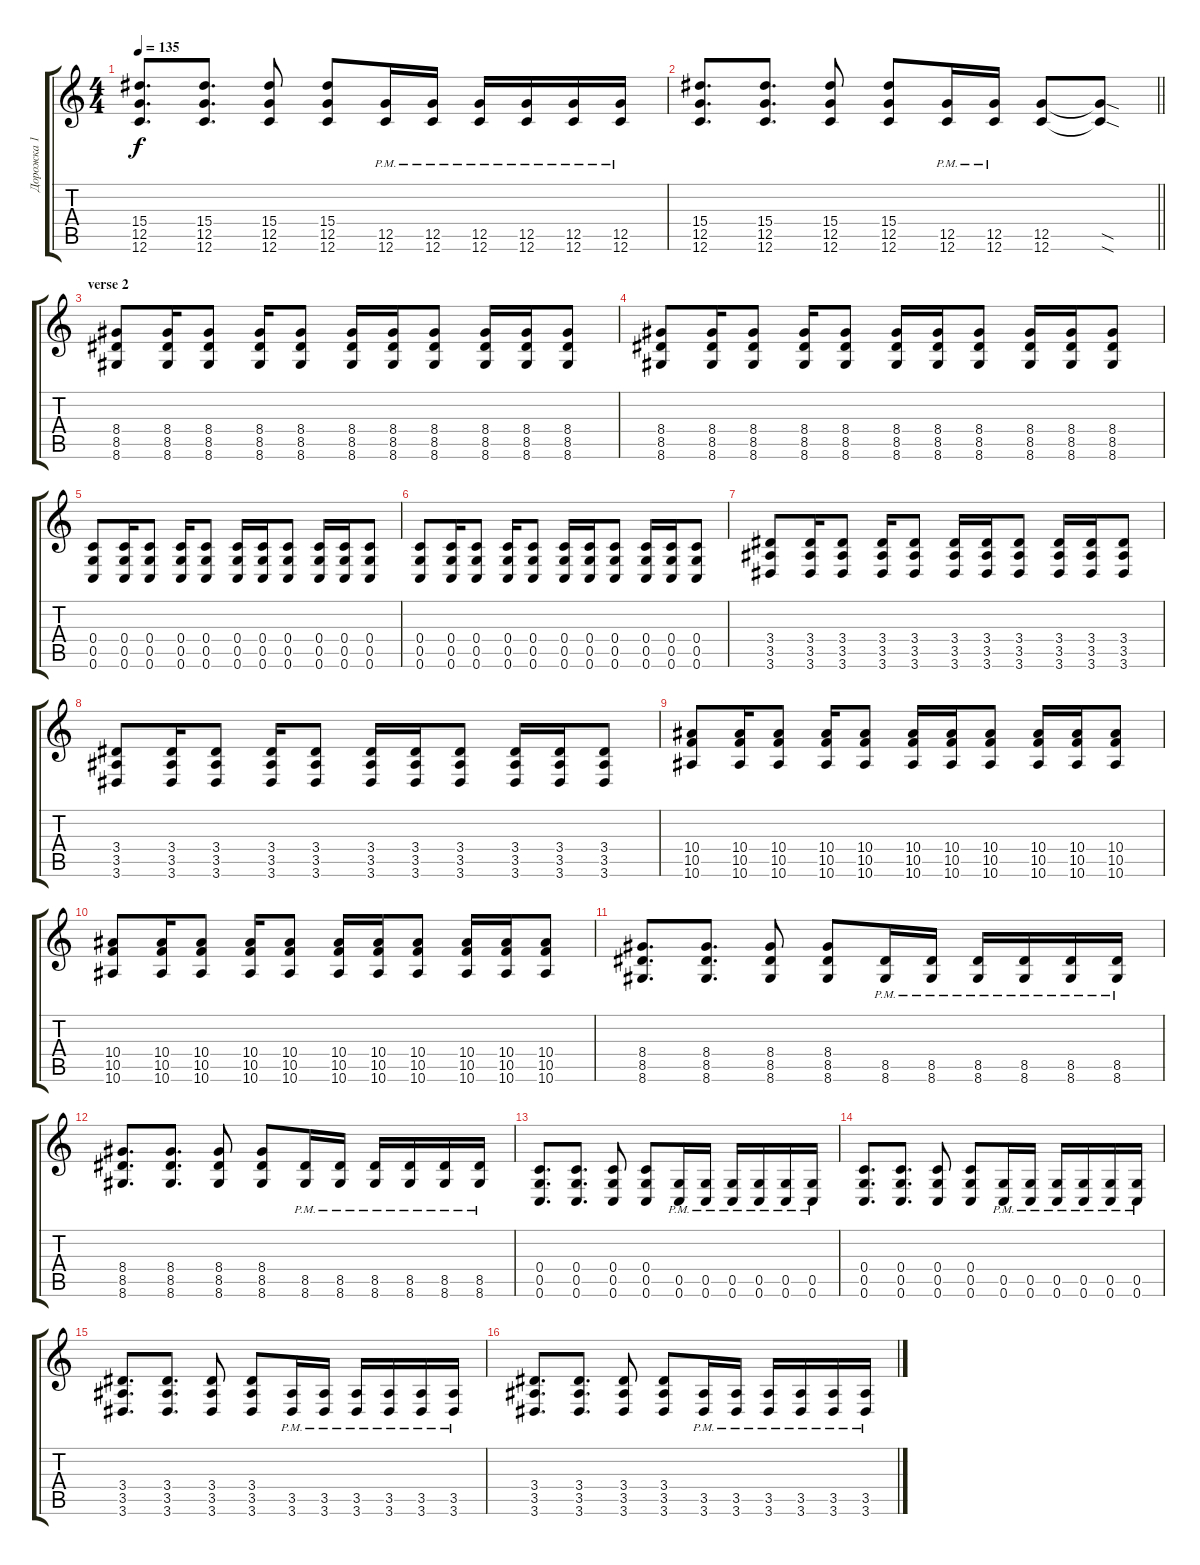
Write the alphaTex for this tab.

\track ("Дорожка 1" "Дорожка 1") {instrument distortionguitar}
\staff {score tabs}
\tuning (D4 A3 F3 C3 G2 C2) {hide}
\ts (4 4)
\tempo 135
\clef g2
\ks c
(15.4 12.5 12.6).8{d dy f volume 13} (15.4 12.5 12.6).8{d} (15.4 12.5 12.6).8 (15.4 12.5 12.6).8 (12.5{pm} 12.6{pm}).16 (12.5{pm} 12.6{pm}).16 (12.5{pm} 12.6{pm}).16 (12.5{pm} 12.6{pm}).16 (12.5{pm} 12.6{pm}).16 (12.5{pm} 12.6{pm}).16 |
\barLineRight lightlight
(15.4 12.5 12.6).8{d} (15.4 12.5 12.6).8{d} (15.4 12.5 12.6).8 (15.4 12.5 12.6).8 (12.5{pm} 12.6{pm}).16 (12.5{pm} 12.6{pm}).16 (12.5 12.6).8 (12.5{sod t} 12.6{sod t}).8 |
\section ("" "verse 2")
(8.4 8.5 8.6).8 (8.4 8.5 8.6).16 (8.4 8.5 8.6).8 (8.4 8.5 8.6).16 (8.4 8.5 8.6).8 (8.4 8.5 8.6).16 (8.4 8.5 8.6).16 (8.4 8.5 8.6).8 (8.4 8.5 8.6).16 (8.4 8.5 8.6).16 (8.4 8.5 8.6).8 |
(8.4 8.5 8.6).8 (8.4 8.5 8.6).16 (8.4 8.5 8.6).8 (8.4 8.5 8.6).16 (8.4 8.5 8.6).8 (8.4 8.5 8.6).16 (8.4 8.5 8.6).16 (8.4 8.5 8.6).8 (8.4 8.5 8.6).16 (8.4 8.5 8.6).16 (8.4 8.5 8.6).8 |
(0.4 0.5 0.6).8 (0.4 0.5 0.6).16 (0.4 0.5 0.6).8 (0.4 0.5 0.6).16 (0.4 0.5 0.6).8 (0.4 0.5 0.6).16 (0.4 0.5 0.6).16 (0.4 0.5 0.6).8 (0.4 0.5 0.6).16 (0.4 0.5 0.6).16 (0.4 0.5 0.6).8 |
(0.4 0.5 0.6).8 (0.4 0.5 0.6).16 (0.4 0.5 0.6).8 (0.4 0.5 0.6).16 (0.4 0.5 0.6).8 (0.4 0.5 0.6).16 (0.4 0.5 0.6).16 (0.4 0.5 0.6).8 (0.4 0.5 0.6).16 (0.4 0.5 0.6).16 (0.4 0.5 0.6).8 |
(3.4 3.5 3.6).8 (3.4 3.5 3.6).16 (3.4 3.5 3.6).8 (3.4 3.5 3.6).16 (3.4 3.5 3.6).8 (3.4 3.5 3.6).16 (3.4 3.5 3.6).16 (3.4 3.5 3.6).8 (3.4 3.5 3.6).16 (3.4 3.5 3.6).16 (3.4 3.5 3.6).8 |
(3.4 3.5 3.6).8 (3.4 3.5 3.6).16 (3.4 3.5 3.6).8 (3.4 3.5 3.6).16 (3.4 3.5 3.6).8 (3.4 3.5 3.6).16 (3.4 3.5 3.6).16 (3.4 3.5 3.6).8 (3.4 3.5 3.6).16 (3.4 3.5 3.6).16 (3.4 3.5 3.6).8 |
(10.4 10.5 10.6).8 (10.4 10.5 10.6).16 (10.4 10.5 10.6).8 (10.4 10.5 10.6).16 (10.4 10.5 10.6).8 (10.4 10.5 10.6).16 (10.4 10.5 10.6).16 (10.4 10.5 10.6).8 (10.4 10.5 10.6).16 (10.4 10.5 10.6).16 (10.4 10.5 10.6).8 |
(10.4 10.5 10.6).8 (10.4 10.5 10.6).16 (10.4 10.5 10.6).8 (10.4 10.5 10.6).16 (10.4 10.5 10.6).8 (10.4 10.5 10.6).16 (10.4 10.5 10.6).16 (10.4 10.5 10.6).8 (10.4 10.5 10.6).16 (10.4 10.5 10.6).16 (10.4 10.5 10.6).8 |
(8.4 8.5 8.6).8{d} (8.4 8.5 8.6).8{d} (8.4 8.5 8.6).8 (8.4 8.5 8.6).8 (8.5{pm} 8.6{pm}).16 (8.5{pm} 8.6{pm}).16 (8.5{pm} 8.6{pm}).16 (8.5{pm} 8.6{pm}).16 (8.5{pm} 8.6{pm}).16 (8.5{pm} 8.6{pm}).16 |
(8.4 8.5 8.6).8{d} (8.4 8.5 8.6).8{d} (8.4 8.5 8.6).8 (8.4 8.5 8.6).8 (8.5{pm} 8.6{pm}).16 (8.5{pm} 8.6{pm}).16 (8.5{pm} 8.6{pm}).16 (8.5{pm} 8.6{pm}).16 (8.5{pm} 8.6{pm}).16 (8.5{pm} 8.6{pm}).16 |
(0.4 0.5 0.6).8{d} (0.4 0.5 0.6).8{d} (0.4 0.5 0.6).8 (0.4 0.5 0.6).8 (0.5{pm} 0.6{pm}).16 (0.5{pm} 0.6{pm}).16 (0.5{pm} 0.6{pm}).16 (0.5{pm} 0.6{pm}).16 (0.5{pm} 0.6{pm}).16 (0.5{pm} 0.6{pm}).16 |
(0.4 0.5 0.6).8{d} (0.4 0.5 0.6).8{d} (0.4 0.5 0.6).8 (0.4 0.5 0.6).8 (0.5{pm} 0.6{pm}).16 (0.5{pm} 0.6{pm}).16 (0.5{pm} 0.6{pm}).16 (0.5{pm} 0.6{pm}).16 (0.5{pm} 0.6{pm}).16 (0.5{pm} 0.6{pm}).16 |
(3.4 3.5 3.6).8{d} (3.4 3.5 3.6).8{d} (3.4 3.5 3.6).8 (3.4 3.5 3.6).8 (3.5{pm} 3.6{pm}).16 (3.5{pm} 3.6{pm}).16 (3.5{pm} 3.6{pm}).16 (3.5{pm} 3.6{pm}).16 (3.5{pm} 3.6{pm}).16 (3.5{pm} 3.6{pm}).16 |
(3.4 3.5 3.6).8{d} (3.4 3.5 3.6).8{d} (3.4 3.5 3.6).8 (3.4 3.5 3.6).8 (3.5{pm} 3.6{pm}).16 (3.5{pm} 3.6{pm}).16 (3.5{pm} 3.6{pm}).16 (3.5{pm} 3.6{pm}).16 (3.5{pm} 3.6{pm}).16 (3.5{pm} 3.6{pm}).16
